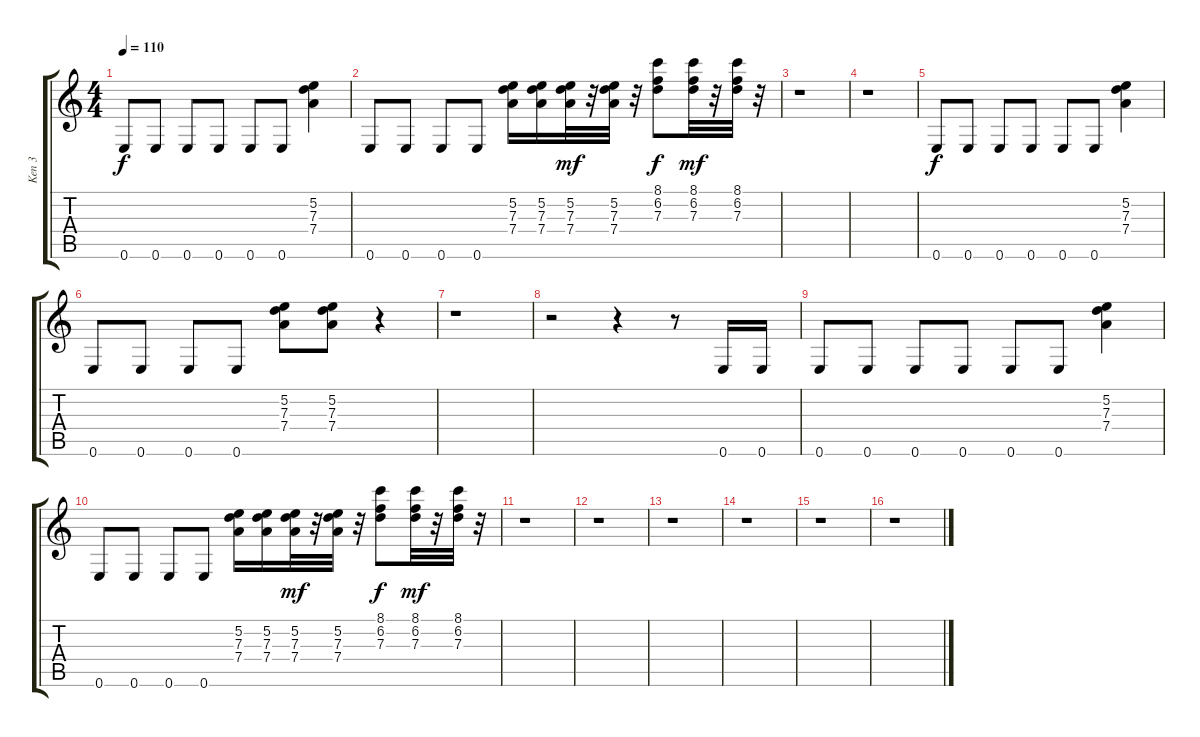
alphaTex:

\track ("Ken 3" "Ken 3") {instrument distortionguitar}
\staff {score tabs}
\tuning (E4 B3 G3 D3 A2 E2) {hide}
\ts (4 4)
\tempo 110
\clef g2
\ks c
0.6.8{dy f} 0.6.8 0.6.8 0.6.8 0.6.8 0.6.8 (5.2 7.3 7.4).4 |
0.6.8 0.6.8 0.6.8 0.6.8 (5.2 7.3 7.4).16 (5.2 7.3 7.4).16 (5.2 7.3 7.4).32{dy mf} r.32 (5.2 7.3 7.4).32 r.32 (8.1 6.2 7.3).8{dy f} (8.1 6.2 7.3).32{dy mf} r.32 (8.1 6.2 7.3).32 r.32 |
r.1 |
r.1 |
0.6.8{dy f} 0.6.8 0.6.8 0.6.8 0.6.8 0.6.8 (5.2 7.3 7.4).4 |
0.6.8 0.6.8 0.6.8 0.6.8 (5.2 7.3 7.4).8 (5.2 7.3 7.4).8 r.4 |
r.1 |
r.2 r.4 r.8 0.6.16 0.6.16 |
0.6.8 0.6.8 0.6.8 0.6.8 0.6.8 0.6.8 (5.2 7.3 7.4).4 |
0.6.8 0.6.8 0.6.8 0.6.8 (5.2 7.3 7.4).16 (5.2 7.3 7.4).16 (5.2 7.3 7.4).32{dy mf} r.32 (5.2 7.3 7.4).32 r.32 (8.1 6.2 7.3).8{dy f} (8.1 6.2 7.3).32{dy mf} r.32 (8.1 6.2 7.3).32 r.32 |
r.1 |
r.1 |
r.1 |
r.1 |
r.1 |
r.1
